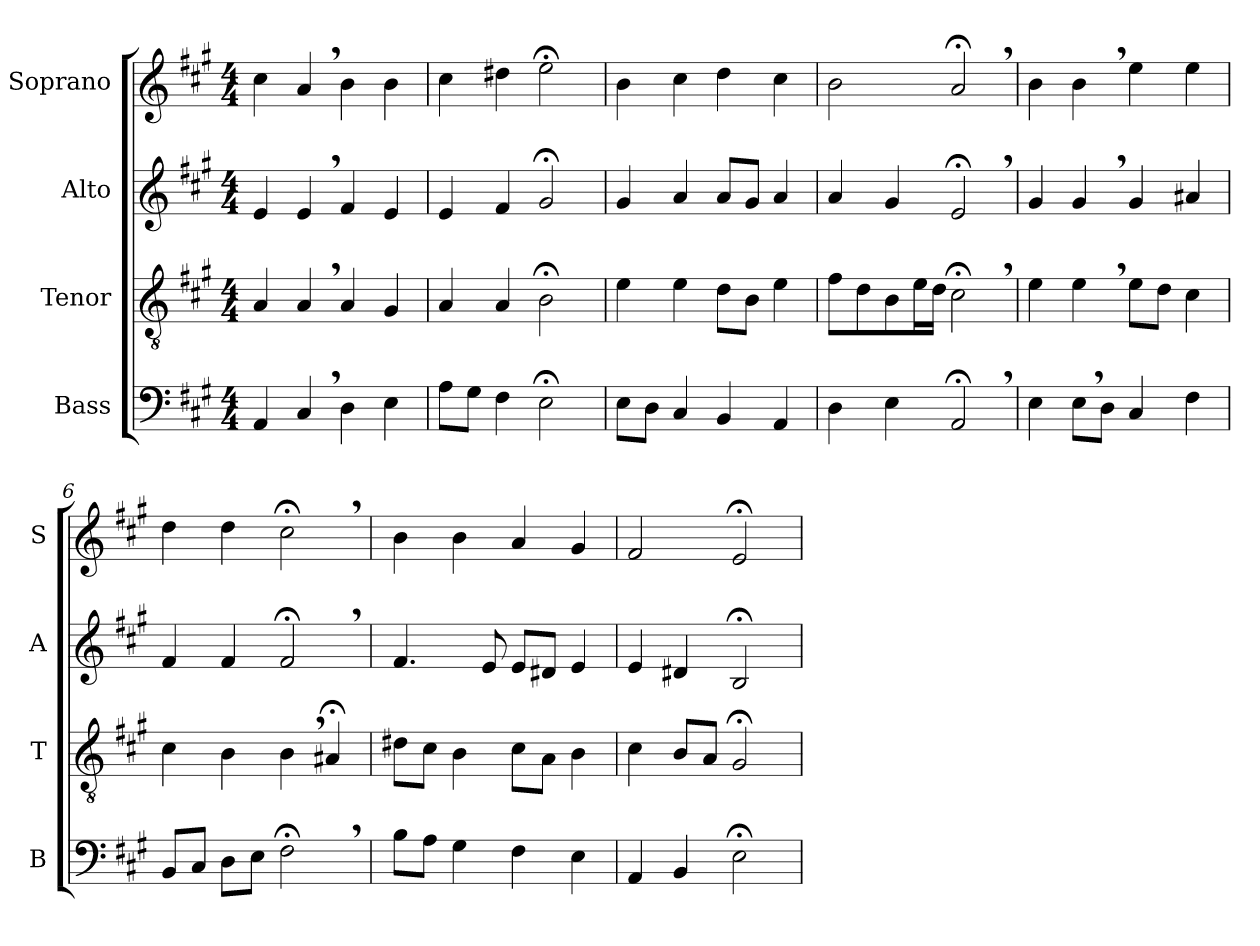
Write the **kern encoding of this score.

**kern	**kern	**kern	**kern
*part4	*part3	*part2	*part1
*staff4	*staff3	*staff2	*staff1
*I"Bass	*I"Tenor	*I"Alto	*I"Soprano
*I'B	*I'T	*I'A	*I'S
*clefF4	*clefGv2	*clefG2	*clefG2
*k[f#c#g#]	*k[f#c#g#]	*k[f#c#g#]	*k[f#c#g#]
*M4/4	*M4/4	*M4/4	*M4/4
=1	=1	=1	=1
4AA/	4A/	4e/	4cc#\
4C#,/	4A,/	4e,/	4a,/
4D\	4A/	4f#/	4b\
4E\	4G#/	4e/	4b\
=2	=2	=2	=2
8A\L	4A/	4e/	4cc#\
8G#\J	.	.	.
4F#\	4A/	4f#/	4dd#X\
2E;<\	2B;<\	2g#;</	2ee;<\
=3	=3	=3	=3
8E\L	4e\	4g#/	4b\
8D\J	.	.	.
4C#/	4e\	4a/	4cc#\
4BB/	8d\L	8a/L	4dd\
.	8B\J	8g#/J	.
4AA/	4e\	4a/	4cc#\
=4	=4	=4	=4
4D\	8f#\L	4a/	2b\
.	8d\	.	.
4E\	8B\	4g#/	.
.	16e\L	.	.
.	16d\JJ	.	.
2AA;<,/	2c#;<,\	2e;<,/	2a;<,/
=5	=5	=5	=5
4E\	4e\	4g#/	4b\
8E,\L	4e,\	4g#,/	4b,\
8D\J	.	.	.
4C#/	8e\L	4g#/	4ee\
.	8d\J	.	.
4F#\	4c#\	4a#X/	4ee\
=6	=6	=6	=6
8BB/L	4c#\	4f#/	4dd\
8C#/J	.	.	.
8D\L	4B\	4f#/	4dd\
8E\J	.	.	.
2F#;<,\	4B,\	2f#;<,/	2cc#;<,\
.	4A#X;</	.	.
=7	=7	=7	=7
8B\L	8d#X\L	4.f#/	4b\
8A\J	8c#\J	.	.
4G#\	4B\	.	4b\
.	.	8e/	.
4F#\	8c#\L	8e/L	4a/
.	8A\J	8d#X/J	.
4E\	4B\	4e/	4g#/
=8	=8	=8	=8
4AA/	4c#\	4e/	2f#/
4BB/	8B/L	4d#X/	.
.	8A/J	.	.
2E;<\	2G#;</	2B;</	2e;</
=	=	=	=
*-	*-	*-	*-
